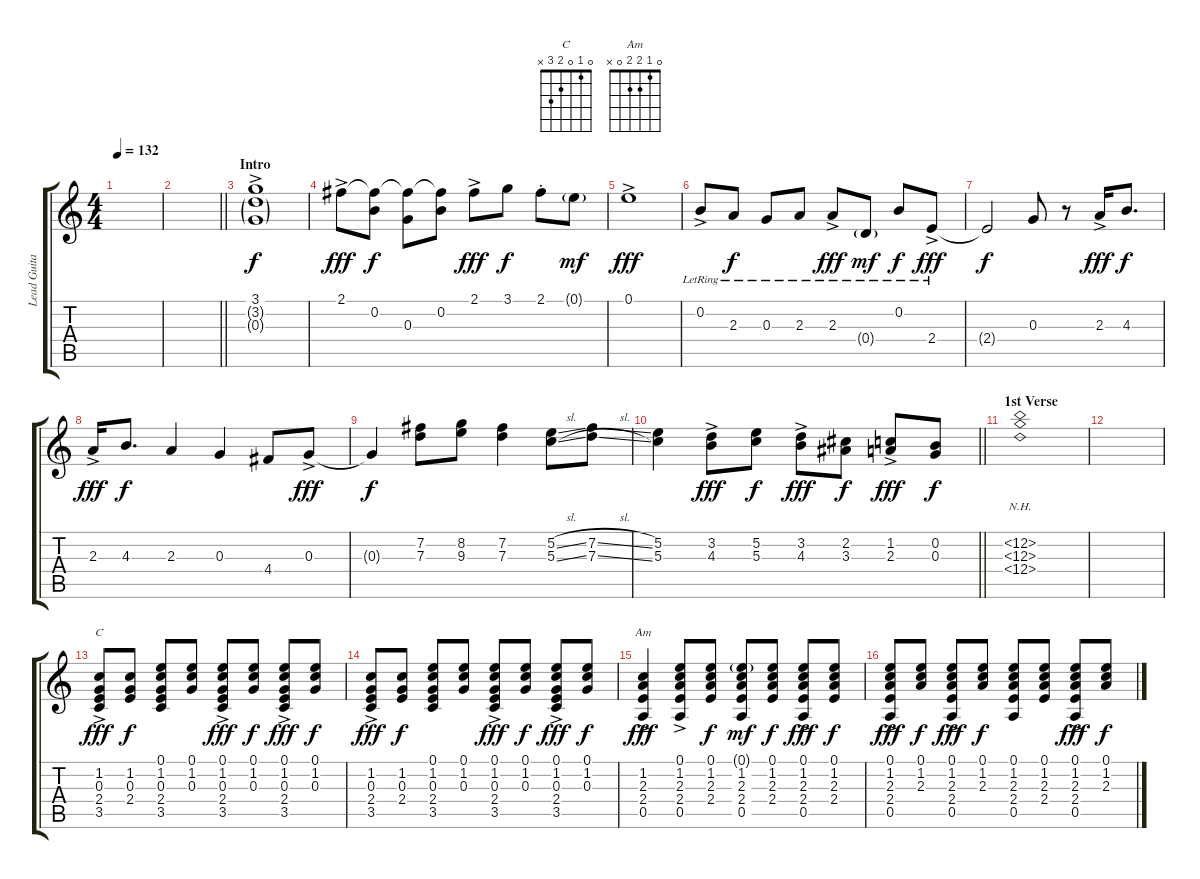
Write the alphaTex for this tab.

\track ("Lead Guitar" "Lead Guita") {instrument electricguitarclean}
\staff {score tabs}
\tuning (E4 B3 G3 D3 A2 E2) {hide}
\chord ("C" 0 1 0 2 3 x)
\chord ("Am" 0 1 2 2 0 x)
\ts (4 4)
\tempo 132
\clef g2
\ks c
|
\barLineRight lightlight
|
\section ("" "Intro")
(3.1{ac} 3.2{g} 0.3{g}).1 |
2.1{ac}.8{dy fff} (2.1{t} 0.2).8{dy f} (2.1{t} 0.3).8 (2.1{t} 0.2).8 2.1{ac}.8{dy fff} 3.1.8{dy f} 2.1{st}.8 0.1{g}.8{dy mf} |
0.1{ac}.1{dy fff} |
0.2{ac lr}.8 2.3{lr}.8{dy f} 0.3{lr}.8 2.3{lr}.8 2.3{ac lr}.8{dy fff} 0.4{g lr}.8{dy mf} 0.2{lr}.8{dy f} 2.4{ac lr}.8{dy fff} |
2.4{t}.2{dy f} 0.3.8 r.8 2.3{ac}.16{dy fff} 4.3.8{d dy f} |
2.3{ac}.16{dy fff} 4.3.8{d dy f} 2.3.4 0.3.4 4.4.8 0.3{ac}.8{dy fff} |
0.3{t}.4{dy f} (7.2 7.3).8 (8.2 9.3).8 (7.2 7.3).4 (5.2{sl} 5.3{sl}).8 (7.2{sl} 7.3{sl}).8 |
\barLineRight lightlight
(5.2 5.3).4 (3.2{ac} 4.3{ac}).8{dy fff} (5.2 5.3).8{dy f} (3.2{ac} 4.3{ac}).8{dy fff} (2.2 3.3).8{dy f} (1.2{ac} 2.3{ac}).8{dy fff} (0.2 0.3).8{dy f} |
\section ("" "1st Verse")
(12.2{nh} 12.3{nh} 12.4{nh}).1 |
|
(1.2{ac} 0.3 2.4 3.5).8{ch "C" dy fff volume 3} (1.2 0.3 2.4).8{dy f} (0.1 1.2 0.3 2.4 3.5).8 (0.1 1.2 0.3).8 (0.1{ac} 1.2 0.3 2.4 3.5).8{dy fff} (0.1 1.2 0.3).8{dy f} (0.1{ac} 1.2 0.3 2.4 3.5).8{dy fff} (0.1 1.2 0.3).8{dy f} |
(1.2{ac} 0.3 2.4 3.5).8{dy fff} (1.2 0.3 2.4).8{dy f} (0.1 1.2 0.3 2.4 3.5).8 (0.1 1.2 0.3).8 (0.1{ac} 1.2 0.3 2.4 3.5).8{dy fff} (0.1 1.2 0.3).8{dy f} (0.1{ac} 1.2 0.3 2.4 3.5).8{dy fff} (0.1 1.2 0.3).8{dy f} |
(1.2{ac} 2.3 2.4 0.5).4{ch "Am" dy fff} (0.1{ac} 1.2 2.3 2.4 0.5).8 (0.1 1.2 2.3 2.4).8{dy f} (0.1{g} 1.2 2.3 2.4 0.5).8{dy mf} (0.1 1.2 2.3 2.4).8{dy f} (0.1{ac} 1.2 2.3 2.4 0.5).8{dy fff} (0.1 1.2 2.3 2.4).8{dy f} |
(0.1{ac} 1.2 2.3 2.4 0.5).8{dy fff} (0.1 1.2 2.3).8{dy f} (0.1{ac} 1.2 2.3 2.4 0.5).8{dy fff} (0.1 1.2 2.3).8{dy f} (0.1 1.2 2.3 2.4 0.5).8 (0.1 1.2 2.3 2.4).8 (0.1{ac} 1.2 2.3 2.4 0.5).8{dy fff} (0.1 1.2 2.3).8{dy f}
